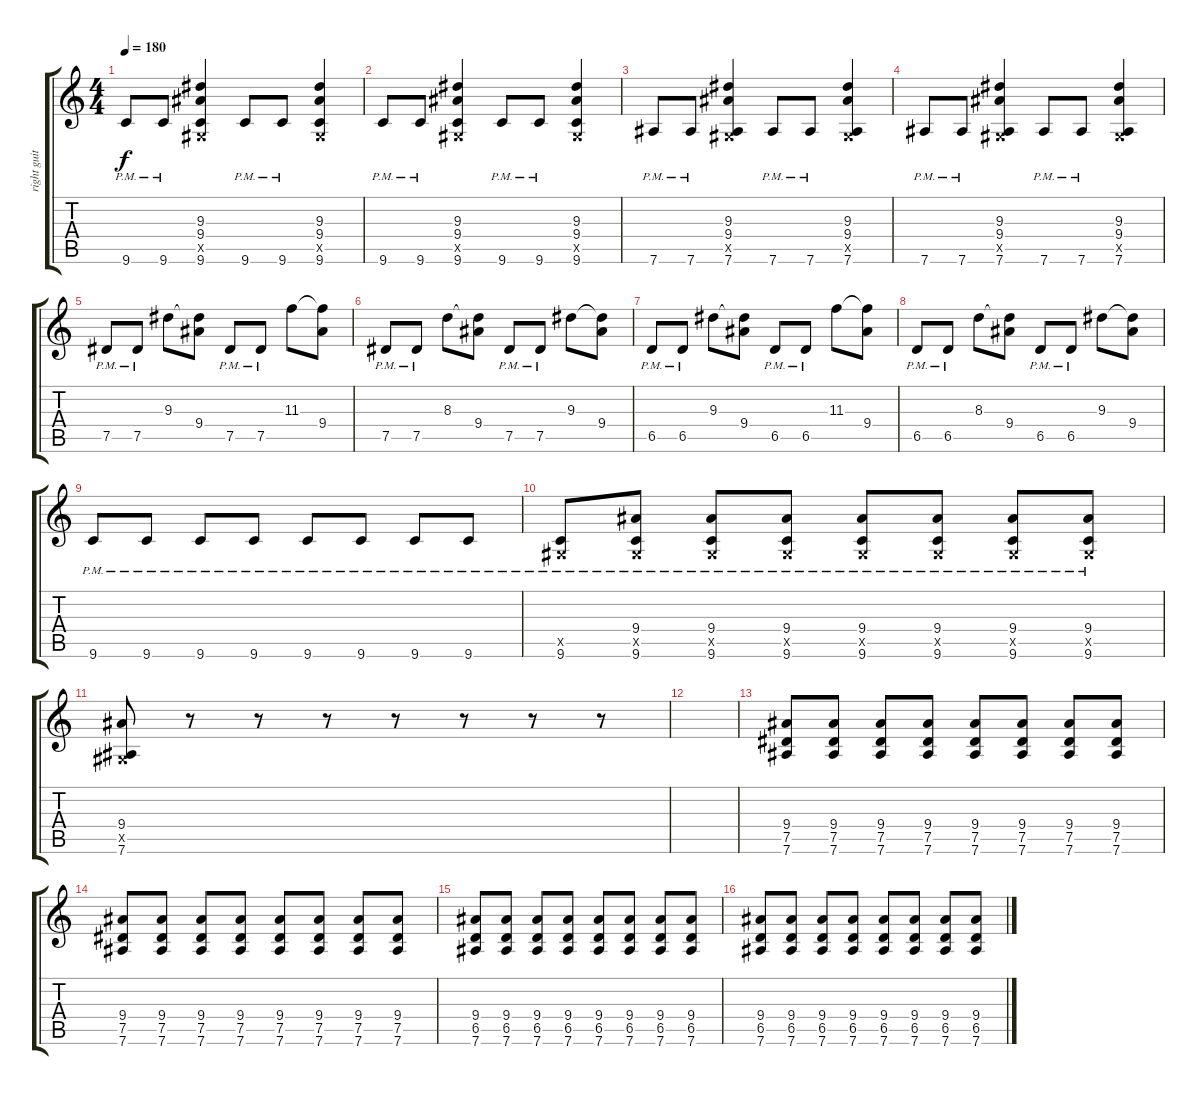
\track ("right guitar" "right guit") {instrument overdrivenguitar}
\staff {score tabs}
\tuning (Eb4 Bb3 Gb3 Db3 Ab2 Eb2) {hide}
\ts (4 4)
\tempo 180
\clef g2
\ks c
9.6{pm}.8{dy f} 9.6{pm}.8 (9.3 9.4 0.5{x} 9.6).4 9.6{pm}.8 9.6{pm}.8 (9.3 9.4 0.5{x} 9.6).4 |
9.6{pm}.8 9.6{pm}.8 (9.3 9.4 0.5{x} 9.6).4 9.6{pm}.8 9.6{pm}.8 (9.3 9.4 0.5{x} 9.6).4 |
7.6{pm}.8 7.6{pm}.8 (9.3 9.4 0.5{x} 7.6).4 7.6{pm}.8 7.6{pm}.8 (9.3 9.4 0.5{x} 7.6).4 |
7.6{pm}.8 7.6{pm}.8 (9.3 9.4 0.5{x} 7.6).4 7.6{pm}.8 7.6{pm}.8 (9.3 9.4 0.5{x} 7.6).4 |
7.5{pm}.8 7.5{pm}.8 9.3.8 (9.3{t} 9.4).8 7.5{pm}.8 7.5{pm}.8 11.3.8 (11.3{t} 9.4).8 |
7.5{pm}.8 7.5{pm}.8 8.3.8 (8.3{t} 9.4).8 7.5{pm}.8 7.5{pm}.8 9.3.8 (9.3{t} 9.4).8 |
6.5{pm}.8 6.5{pm}.8 9.3.8 (9.3{t} 9.4).8 6.5{pm}.8 6.5{pm}.8 11.3.8 (11.3{t} 9.4).8 |
6.5{pm}.8 6.5{pm}.8 8.3.8 (8.3{t} 9.4).8 6.5{pm}.8 6.5{pm}.8 9.3.8 (9.3{t} 9.4).8 |
9.6{pm}.8 9.6{pm}.8 9.6{pm}.8 9.6{pm}.8 9.6{pm}.8 9.6{pm}.8 9.6{pm}.8 9.6{pm}.8 |
(0.5{x} 9.6{pm}).8 (9.4{pm} 0.5{x} 9.6{pm}).8 (9.4{pm} 0.5{x} 9.6{pm}).8 (9.4{pm} 0.5{x} 9.6{pm}).8 (9.4{pm} 0.5{x} 9.6{pm}).8 (9.4{pm} 0.5{x} 9.6{pm}).8 (9.4 0.5{x} 9.6{pm}).8 (9.4 0.5{x} 9.6{pm}).8 |
(9.4 0.5{x} 7.6).8 r.8 r.8 r.8 r.8 r.8 r.8 r.8 |
|
(9.4 7.5 7.6).8 (9.4 7.5 7.6).8 (9.4 7.5 7.6).8 (9.4 7.5 7.6).8 (9.4 7.5 7.6).8 (9.4 7.5 7.6).8 (9.4 7.5 7.6).8 (9.4 7.5 7.6).8 |
(9.4 7.5 7.6).8 (9.4 7.5 7.6).8 (9.4 7.5 7.6).8 (9.4 7.5 7.6).8 (9.4 7.5 7.6).8 (9.4 7.5 7.6).8 (9.4 7.5 7.6).8 (9.4 7.5 7.6).8 |
(9.4 6.5 7.6).8 (9.4 6.5 7.6).8 (9.4 6.5 7.6).8 (9.4 6.5 7.6).8 (9.4 6.5 7.6).8 (9.4 6.5 7.6).8 (9.4 6.5 7.6).8 (9.4 6.5 7.6).8 |
(9.4 6.5 7.6).8 (9.4 6.5 7.6).8 (9.4 6.5 7.6).8 (9.4 6.5 7.6).8 (9.4 6.5 7.6).8 (9.4 6.5 7.6).8 (9.4 6.5 7.6).8 (9.4 6.5 7.6).8
